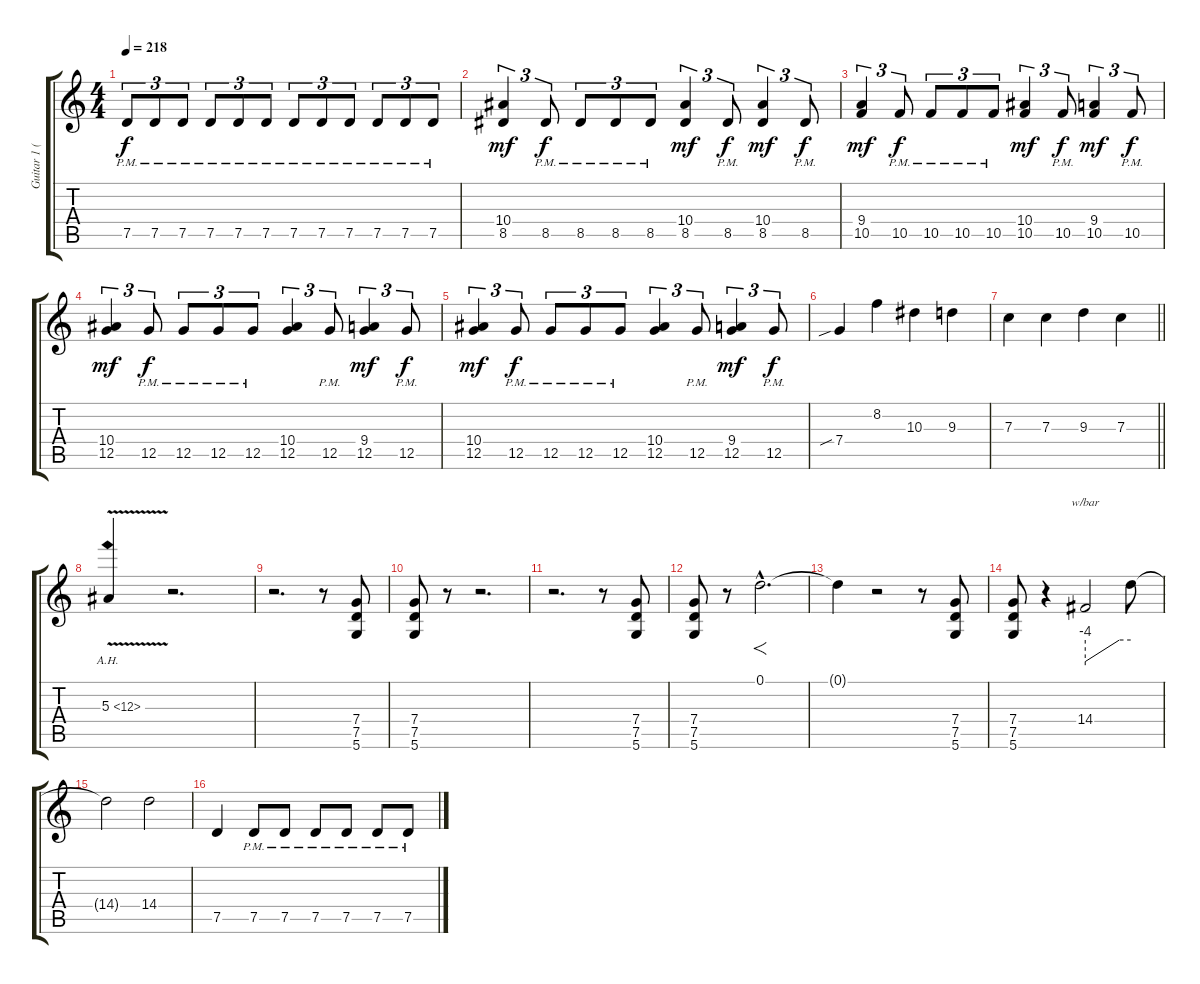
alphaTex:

\track ("Guitar 1 (Alexi)" "Guitar 1 (") {instrument distortionguitar}
\staff {score tabs}
\tuning (D4 A3 F3 C3 G2 D2) {hide}
\ts (4 4)
\tempo 218
\clef g2
\ks c
7.5{pm}.8{tu (3 2) dy f} 7.5{pm}.8{tu (3 2)} 7.5{pm}.8{tu (3 2)} 7.5{pm}.8{tu (3 2)} 7.5{pm}.8{tu (3 2)} 7.5{pm}.8{tu (3 2)} 7.5{pm}.8{tu (3 2)} 7.5{pm}.8{tu (3 2)} 7.5{pm}.8{tu (3 2)} 7.5{pm}.8{tu (3 2)} 7.5{pm}.8{tu (3 2)} 7.5{pm}.8{tu (3 2)} |
(10.4 8.5).4{tu (3 2) dy mf} 8.5{pm}.8{tu (3 2) dy f} 8.5{pm}.8{tu (3 2)} 8.5{pm}.8{tu (3 2)} 8.5{pm}.8{tu (3 2)} (10.4 8.5).4{tu (3 2) dy mf} 8.5{pm}.8{tu (3 2) dy f} (10.4 8.5).4{tu (3 2) dy mf} 8.5{pm}.8{tu (3 2) dy f} |
(9.4 10.5).4{tu (3 2) dy mf} 10.5{pm}.8{tu (3 2) dy f} 10.5{pm}.8{tu (3 2)} 10.5{pm}.8{tu (3 2)} 10.5{pm}.8{tu (3 2)} (10.4 10.5).4{tu (3 2) dy mf} 10.5{pm}.8{tu (3 2) dy f} (9.4 10.5).4{tu (3 2) dy mf} 10.5{pm}.8{tu (3 2) dy f} |
(10.4 12.5).4{tu (3 2) dy mf} 12.5{pm}.8{tu (3 2) dy f} 12.5{pm}.8{tu (3 2)} 12.5{pm}.8{tu (3 2)} 12.5{pm}.8{tu (3 2)} (10.4 12.5).4{tu (3 2)} 12.5{pm}.8{tu (3 2)} (9.4 12.5).4{tu (3 2) dy mf} 12.5{pm}.8{tu (3 2) dy f} |
(10.4 12.5).4{tu (3 2) dy mf} 12.5{pm}.8{tu (3 2) dy f} 12.5{pm}.8{tu (3 2)} 12.5{pm}.8{tu (3 2)} 12.5{pm}.8{tu (3 2)} (10.4 12.5).4{tu (3 2)} 12.5{pm}.8{tu (3 2)} (9.4 12.5).4{tu (3 2) dy mf} 12.5{pm}.8{tu (3 2) dy f} |
7.4{sib}.4 8.2.4 10.3.4 9.3.4 |
\barLineRight lightlight
7.3.4 7.3.4 9.3.4 7.3.4 |
5.3{ah 7 v}.4 r.2{d} |
r.2{d} r.8 (7.4 7.5 5.6).8 |
(7.4 7.5 5.6).8 r.8 r.2{d} |
r.2{d} r.8 (7.4 7.5 5.6).8 |
(7.4 7.5 5.6).8 r.8 0.1{hac}.2{f d volume 16 instrument guitarharmonics} |
0.1{t}.4 r.2{volume 12 instrument distortionguitar} r.8 (7.4 7.5 5.6).8 |
(7.4 7.5 5.6).8 r.4 14.4.2{tbe (custom default 0 -16 45 0 60 0)} 14.4{t}.8 |
14.4{t}.2 14.4.2 |
7.5.4 7.5{pm}.8 7.5{pm}.8 7.5{pm}.8 7.5{pm}.8 7.5{pm}.8 7.5{pm}.8
